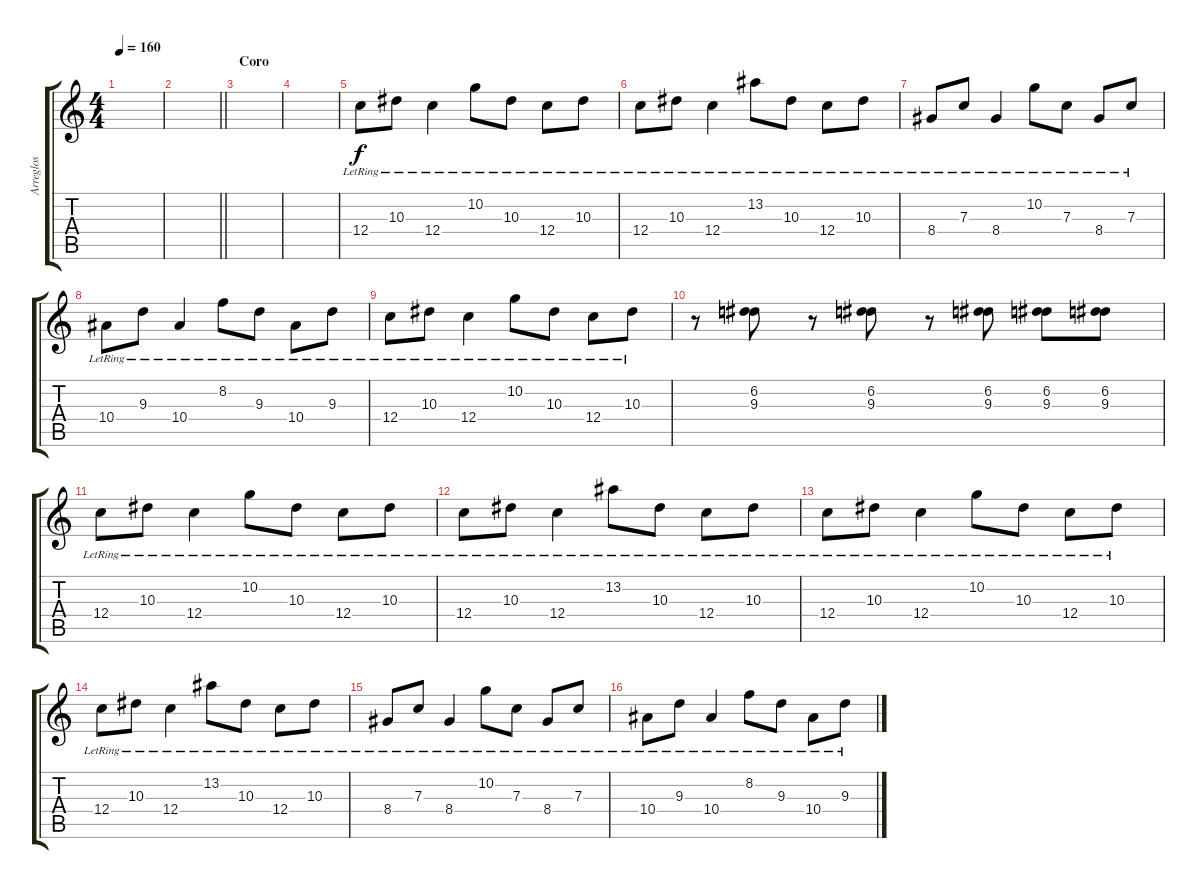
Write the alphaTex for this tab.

\track ("Arreglos" "Arreglos") {instrument overdrivenguitar}
\staff {score tabs}
\tuning (D4 A3 F3 C3 G2 C2) {hide}
\ts (4 4)
\tempo 160
\clef g2
\ks c
|
\barLineRight lightlight
|
\section ("" "Coro")
|
|
12.4{lr}.8 10.3{lr}.8 12.4{lr}.4 10.2{lr}.8 10.3{lr}.8 12.4{lr}.8 10.3{lr}.8 |
12.4{lr}.8 10.3{lr}.8 12.4{lr}.4 13.2{lr}.8 10.3{lr}.8 12.4{lr}.8 10.3{lr}.8 |
8.4{lr}.8 7.3{lr}.8 8.4{lr}.4 10.2{lr}.8 7.3{lr}.8 8.4{lr}.8 7.3{lr}.8 |
10.4{lr}.8 9.3{lr}.8 10.4{lr}.4 8.2{lr}.8 9.3{lr}.8 10.4{lr}.8 9.3{lr}.8 |
12.4{lr}.8 10.3{lr}.8 12.4{lr}.4 10.2{lr}.8 10.3{lr}.8 12.4{lr}.8 10.3{lr}.8 |
r.8 (6.2 9.3).8 r.8 (6.2 9.3).8 r.8 (6.2 9.3).8 (6.2 9.3).8 (6.2 9.3).8 |
12.4{lr}.8 10.3{lr}.8 12.4{lr}.4 10.2{lr}.8 10.3{lr}.8 12.4{lr}.8 10.3{lr}.8 |
12.4{lr}.8 10.3{lr}.8 12.4{lr}.4 13.2{lr}.8 10.3{lr}.8 12.4{lr}.8 10.3{lr}.8 |
12.4{lr}.8 10.3{lr}.8 12.4{lr}.4 10.2{lr}.8 10.3{lr}.8 12.4{lr}.8 10.3{lr}.8 |
12.4{lr}.8 10.3{lr}.8 12.4{lr}.4 13.2{lr}.8 10.3{lr}.8 12.4{lr}.8 10.3{lr}.8 |
8.4{lr}.8 7.3{lr}.8 8.4{lr}.4 10.2{lr}.8 7.3{lr}.8 8.4{lr}.8 7.3{lr}.8 |
10.4{lr}.8 9.3{lr}.8 10.4{lr}.4 8.2{lr}.8 9.3{lr}.8 10.4{lr}.8 9.3{lr}.8
